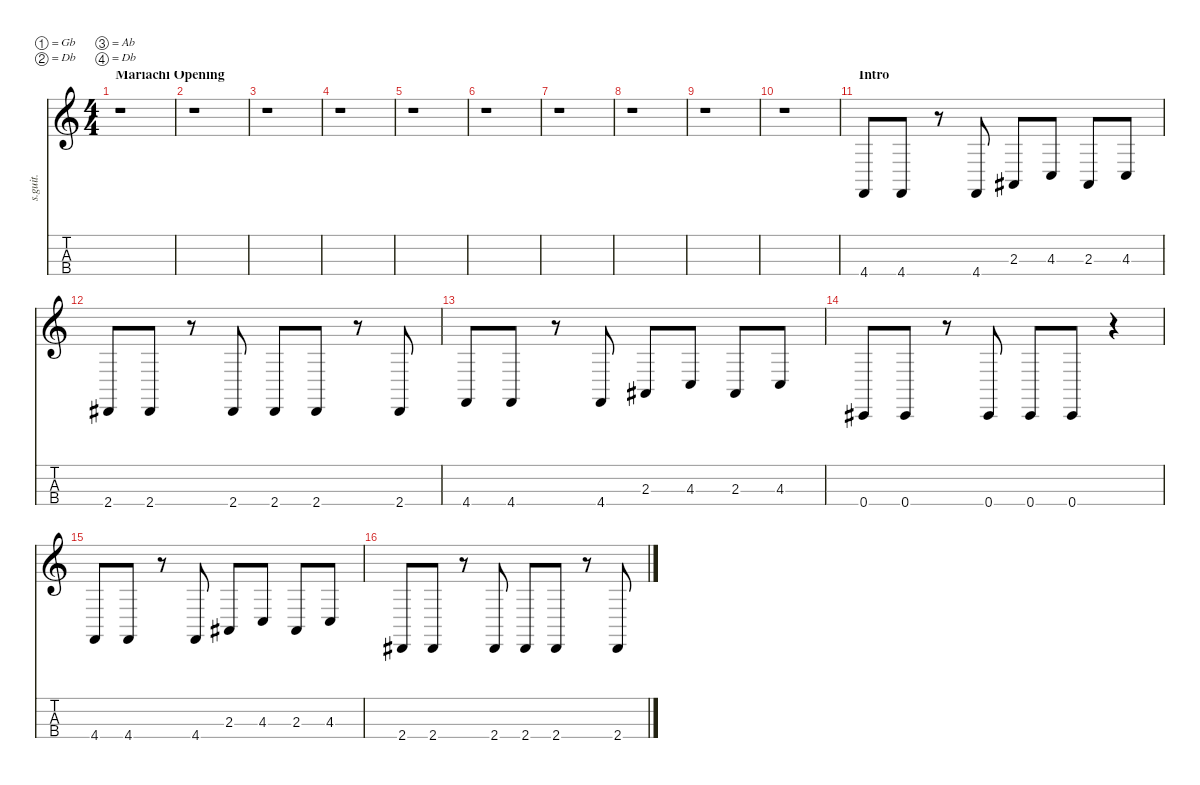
\defaultSystemsLayout 4
\hideDynamics
\bracketExtendMode nobrackets
\track ("Jeremy Davis | Bass" "s.guit.") {instrument electricbasspick}
\staff {score tabs}
\tuning (Gb2 Db2 Ab1 Db1)
\ts (4 4)
\beaming (8 2 2 2 2)
\section ("" "Mariachi Opening")
\tempo (173 hide)
\clef g2
\ks c
r.1{dy f instrument electricbasspick} |
r.1 |
r.1 |
r.1 |
r.1 |
r.1 |
r.1 |
r.1 |
r.1 |
r.1 |
\section ("" "Intro")
4.4.8{lyrics (0 "") lyrics (1 "") lyrics (2 "") lyrics (3 "") lyrics (4 "")} 4.4.8{lyrics (0 "") lyrics (1 "") lyrics (2 "") lyrics (3 "") lyrics (4 "")} r.8 4.4.8{lyrics (0 "") lyrics (1 "") lyrics (2 "") lyrics (3 "") lyrics (4 "")} 2.3{acc #}.8{lyrics (0 "") lyrics (1 "") lyrics (2 "") lyrics (3 "") lyrics (4 "")} 4.3.8{lyrics (0 "") lyrics (1 "") lyrics (2 "") lyrics (3 "") lyrics (4 "")} 2.3{acc #}.8{lyrics (0 "") lyrics (1 "") lyrics (2 "") lyrics (3 "") lyrics (4 "")} 4.3.8{lyrics (0 "") lyrics (1 "") lyrics (2 "") lyrics (3 "") lyrics (4 "")} |
2.4{acc #}.8{lyrics (0 "") lyrics (1 "") lyrics (2 "") lyrics (3 "") lyrics (4 "")} 2.4{acc #}.8{lyrics (0 "") lyrics (1 "") lyrics (2 "") lyrics (3 "") lyrics (4 "")} r.8 2.4{acc #}.8{lyrics (0 "") lyrics (1 "") lyrics (2 "") lyrics (3 "") lyrics (4 "")} 2.4{acc #}.8{lyrics (0 "") lyrics (1 "") lyrics (2 "") lyrics (3 "") lyrics (4 "")} 2.4{acc #}.8{lyrics (0 "") lyrics (1 "") lyrics (2 "") lyrics (3 "") lyrics (4 "")} r.8 2.4{acc #}.8{lyrics (0 "") lyrics (1 "") lyrics (2 "") lyrics (3 "") lyrics (4 "")} |
4.4.8{lyrics (0 "") lyrics (1 "") lyrics (2 "") lyrics (3 "") lyrics (4 "")} 4.4.8{lyrics (0 "") lyrics (1 "") lyrics (2 "") lyrics (3 "") lyrics (4 "")} r.8 4.4.8{lyrics (0 "") lyrics (1 "") lyrics (2 "") lyrics (3 "") lyrics (4 "")} 2.3{acc #}.8{lyrics (0 "") lyrics (1 "") lyrics (2 "") lyrics (3 "") lyrics (4 "")} 4.3.8{lyrics (0 "") lyrics (1 "") lyrics (2 "") lyrics (3 "") lyrics (4 "")} 2.3{acc #}.8{lyrics (0 "") lyrics (1 "") lyrics (2 "") lyrics (3 "") lyrics (4 "")} 4.3.8{lyrics (0 "") lyrics (1 "") lyrics (2 "") lyrics (3 "") lyrics (4 "")} |
0.4{acc #}.8{lyrics (0 "") lyrics (1 "") lyrics (2 "") lyrics (3 "") lyrics (4 "")} 0.4{acc #}.8{lyrics (0 "") lyrics (1 "") lyrics (2 "") lyrics (3 "") lyrics (4 "")} r.8 0.4{acc #}.8{lyrics (0 "") lyrics (1 "") lyrics (2 "") lyrics (3 "") lyrics (4 "")} 0.4{acc #}.8{lyrics (0 "") lyrics (1 "") lyrics (2 "") lyrics (3 "") lyrics (4 "")} 0.4{acc #}.8{lyrics (0 "") lyrics (1 "") lyrics (2 "") lyrics (3 "") lyrics (4 "")} r.4 |
4.4.8{lyrics (0 "") lyrics (1 "") lyrics (2 "") lyrics (3 "") lyrics (4 "")} 4.4.8{lyrics (0 "") lyrics (1 "") lyrics (2 "") lyrics (3 "") lyrics (4 "")} r.8 4.4.8{lyrics (0 "") lyrics (1 "") lyrics (2 "") lyrics (3 "") lyrics (4 "")} 2.3{acc #}.8{lyrics (0 "") lyrics (1 "") lyrics (2 "") lyrics (3 "") lyrics (4 "")} 4.3.8{lyrics (0 "") lyrics (1 "") lyrics (2 "") lyrics (3 "") lyrics (4 "")} 2.3{acc #}.8{lyrics (0 "") lyrics (1 "") lyrics (2 "") lyrics (3 "") lyrics (4 "")} 4.3.8{lyrics (0 "") lyrics (1 "") lyrics (2 "") lyrics (3 "") lyrics (4 "")} |
2.4{acc #}.8{lyrics (0 "") lyrics (1 "") lyrics (2 "") lyrics (3 "") lyrics (4 "")} 2.4{acc #}.8{lyrics (0 "") lyrics (1 "") lyrics (2 "") lyrics (3 "") lyrics (4 "")} r.8 2.4{acc #}.8{lyrics (0 "") lyrics (1 "") lyrics (2 "") lyrics (3 "") lyrics (4 "")} 2.4{acc #}.8{lyrics (0 "") lyrics (1 "") lyrics (2 "") lyrics (3 "") lyrics (4 "")} 2.4{acc #}.8{lyrics (0 "") lyrics (1 "") lyrics (2 "") lyrics (3 "") lyrics (4 "")} r.8 2.4{acc #}.8{lyrics (0 "") lyrics (1 "") lyrics (2 "") lyrics (3 "") lyrics (4 "")}
